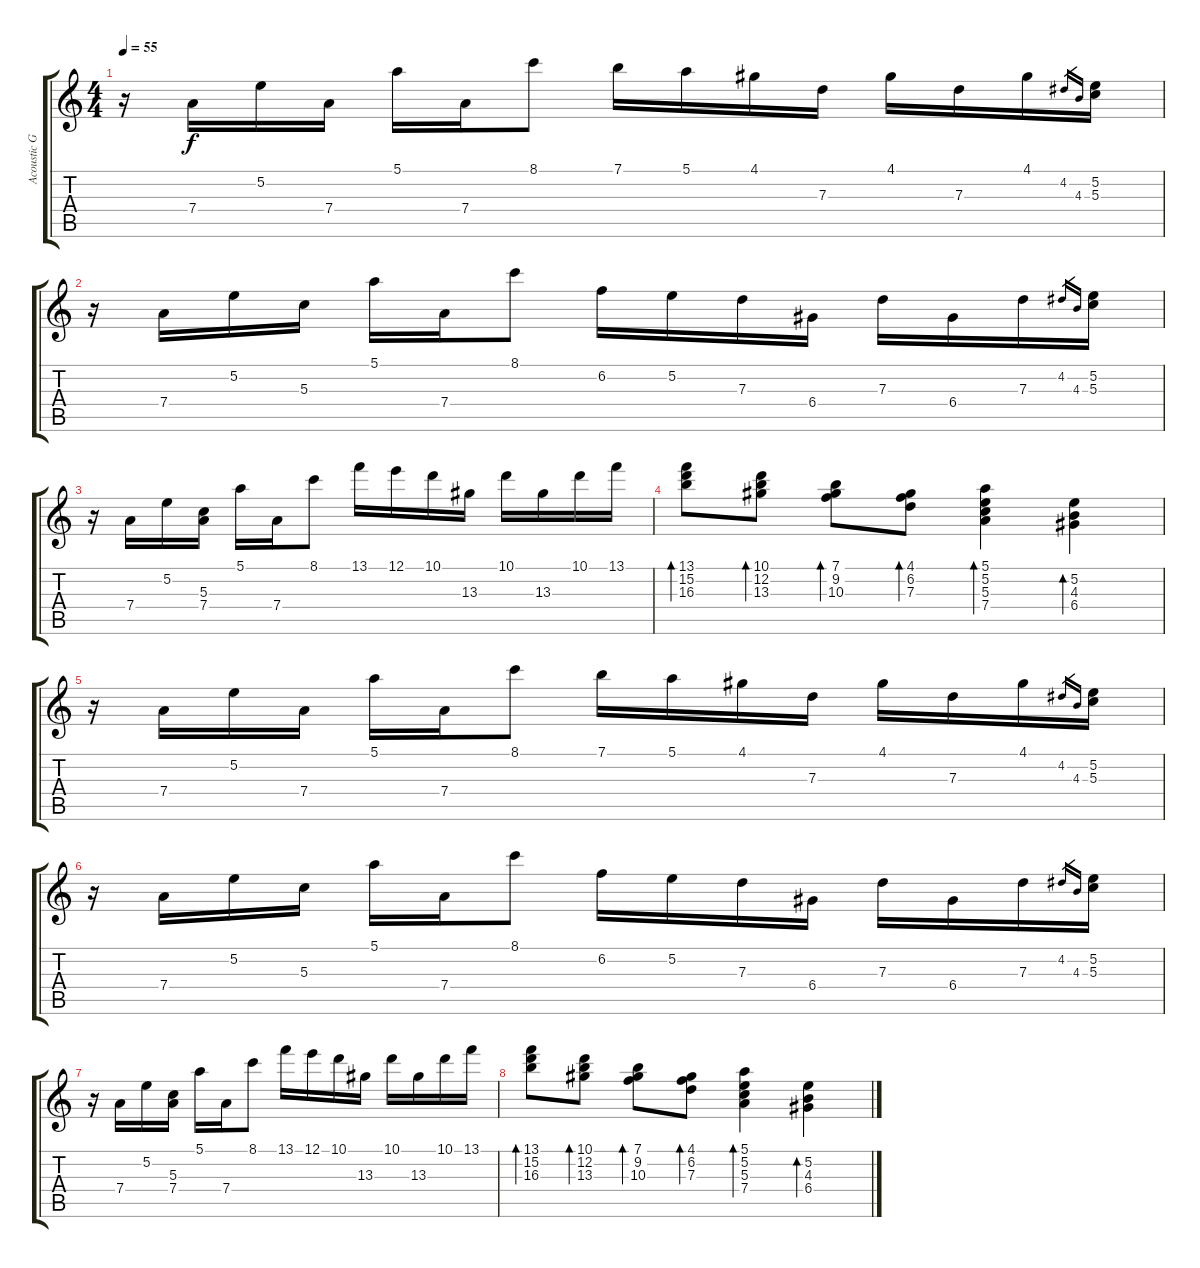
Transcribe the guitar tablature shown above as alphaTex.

\track ("Acoustic Guitar" "Acoustic G") {instrument acousticguitarnylon}
\staff {score tabs}
\tuning (E4 B3 G3 D3 A2 E2) {hide}
\ts (4 4)
\tempo 55
\clef g2
\ks c
r.16{dy f} 7.4.16 5.2.16 7.4.16 5.1.16 7.4.16 8.1.8 7.1.16 5.1.16 4.1.16 7.3.16 4.1.16 7.3.16 4.1.16 4.2.16{gr} 4.3.16{gr} (5.2 5.3).16 |
r.16 7.4.16 5.2.16 5.3.16 5.1.16 7.4.16 8.1.8 6.2.16 5.2.16 7.3.16 6.4.16 7.3.16 6.4.16 7.3.16 4.2.16{gr} 4.3.16{gr} (5.2 5.3).16 |
r.16 7.4.16 5.2.16 (5.3 7.4).16 5.1.16 7.4.16 8.1.8 13.1.16 12.1.16 10.1.16 13.3.16 10.1.16 13.3.16 10.1.16 13.1.16 |
(13.1 15.2 16.3).8{bd 240} (10.1 12.2 13.3).8{bd 240} (7.1 9.2 10.3).8{bd 240} (4.1 6.2 7.3).8{bd 240} (5.1 5.2 5.3 7.4).4{bd 240} (5.2 4.3 6.4).4{bd 240} |
r.16 7.4.16 5.2.16 7.4.16 5.1.16 7.4.16 8.1.8 7.1.16 5.1.16 4.1.16 7.3.16 4.1.16 7.3.16 4.1.16 4.2.16{gr} 4.3.16{gr} (5.2 5.3).16 |
r.16 7.4.16 5.2.16 5.3.16 5.1.16 7.4.16 8.1.8 6.2.16 5.2.16 7.3.16 6.4.16 7.3.16 6.4.16 7.3.16 4.2.16{gr} 4.3.16{gr} (5.2 5.3).16 |
r.16 7.4.16 5.2.16 (5.3 7.4).16 5.1.16 7.4.16 8.1.8 13.1.16 12.1.16 10.1.16 13.3.16 10.1.16 13.3.16 10.1.16 13.1.16 |
(13.1 15.2 16.3).8{bd 240} (10.1 12.2 13.3).8{bd 240} (7.1 9.2 10.3).8{bd 240} (4.1 6.2 7.3).8{bd 240} (5.1 5.2 5.3 7.4).4{bd 240} (5.2 4.3 6.4).4{bd 240}
